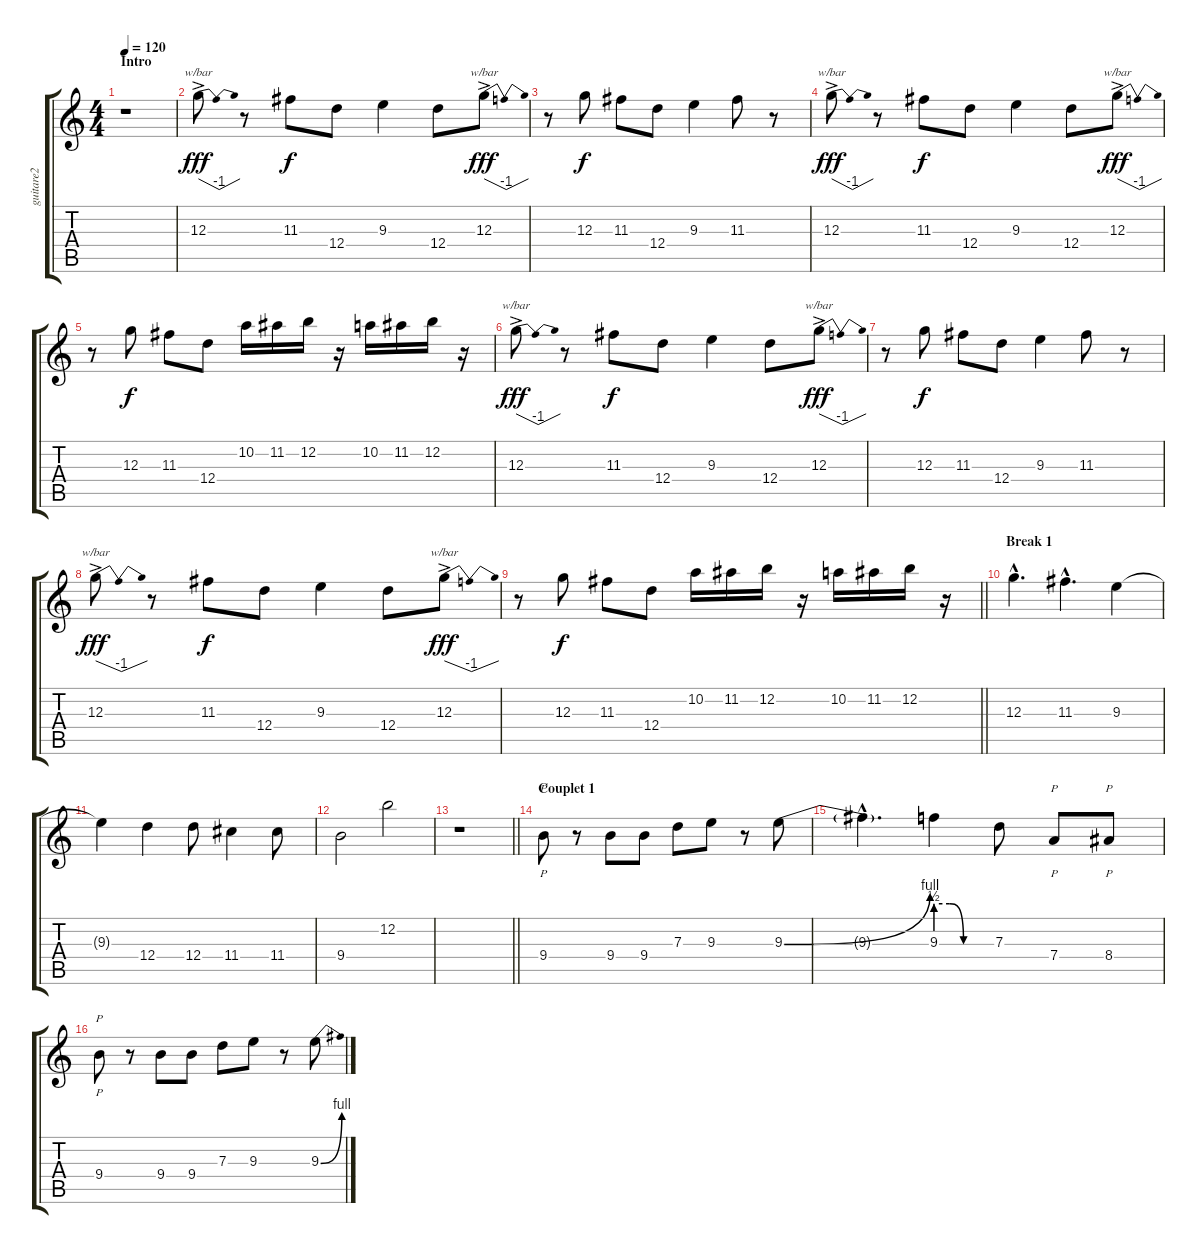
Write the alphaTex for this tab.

\track ("guitare2" "guitare2") {instrument overdrivenguitar}
\staff {score tabs}
\tuning (E4 B3 G3 D3 A2 E2) {hide}
\ts (4 4)
\section ("" "Intro")
\tempo 120
\clef g2
\ks c
r.1{dy fff instrument overdrivenguitar} |
12.3{ac}.8{tbe (dip default 0 0 30 -4 60 0)} r.8 11.3.8{dy f} 12.4.8 9.3.4 12.4.8 12.3{ac}.8{tbe (dip default 0 0 30 -4 60 0) dy fff} |
r.8 12.3.8{dy f} 11.3.8 12.4.8 9.3.4 11.3.8 r.8 |
12.3{ac}.8{tbe (dip default 0 0 30 -4 60 0) dy fff} r.8 11.3.8{dy f} 12.4.8 9.3.4 12.4.8 12.3{ac}.8{tbe (dip default 0 0 30 -4 60 0) dy fff} |
r.8 12.3.8{dy f} 11.3.8 12.4.8 10.2.16 11.2.16 12.2.16 r.16 10.2.16 11.2.16 12.2.16 r.16 |
12.3{ac}.8{tbe (dip default 0 0 30 -4 60 0) dy fff} r.8 11.3.8{dy f} 12.4.8 9.3.4 12.4.8 12.3{ac}.8{tbe (dip default 0 0 30 -4 60 0) dy fff} |
r.8 12.3.8{dy f} 11.3.8 12.4.8 9.3.4 11.3.8 r.8 |
12.3{ac}.8{tbe (dip default 0 0 30 -4 60 0) dy fff} r.8 11.3.8{dy f} 12.4.8 9.3.4 12.4.8 12.3{ac}.8{tbe (dip default 0 0 30 -4 60 0) dy fff} |
\barLineRight lightlight
r.8 12.3.8{dy f} 11.3.8 12.4.8 10.2.16 11.2.16 12.2.16 r.16 10.2.16 11.2.16 12.2.16 r.16 |
\section ("" "Break 1")
12.3{hac}.4{d} 11.3{hac}.4{d} 9.3.4 |
9.3{t}.4 12.4.4 12.4.8 11.4.4 11.4.8 |
9.4.2 12.2.2 |
\barLineRight lightlight
r.1 |
\section ("" "Couplet 1")
9.4.8{p} r.8 9.4.8 9.4.8 7.3.8 9.3.8 r.8 9.3{be (bend 0 0 60 4)}.8 |
9.3{hac t}.4{d} 9.3{be (custom 0 2 15 2 30 0 60 0)}.4 7.3.8 7.4.8{p} 8.4.8{p} |
9.4.8{p} r.8 9.4.8 9.4.8 7.3.8 9.3.8 r.8 9.3{be (bend 0 0 60 4)}.8
